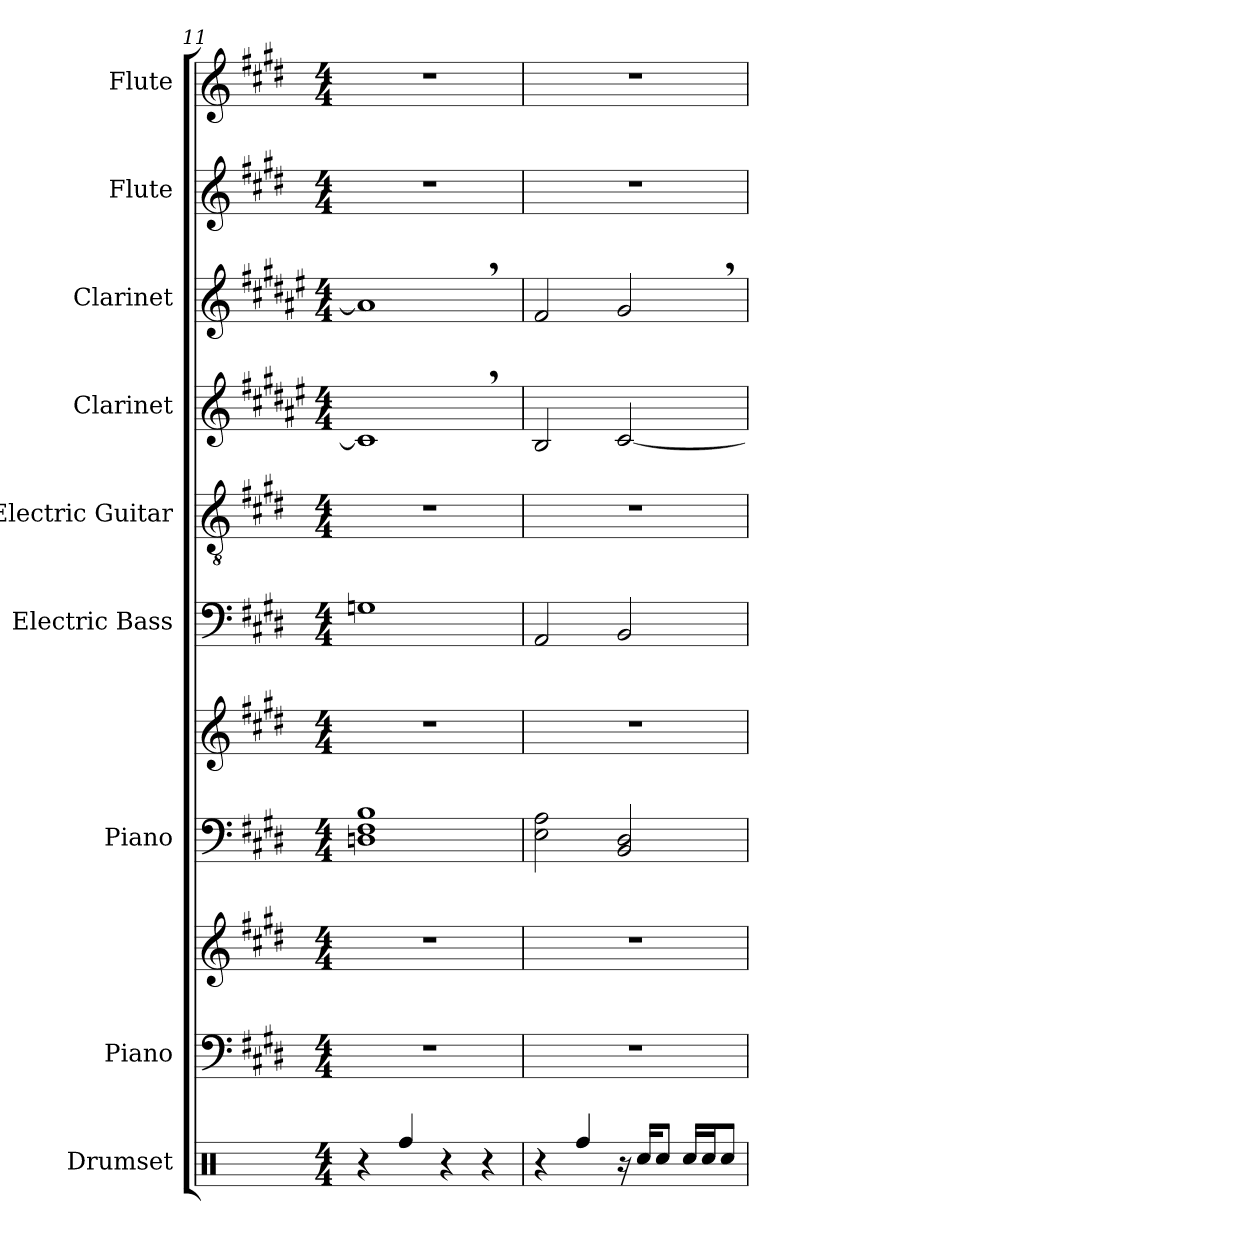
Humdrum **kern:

**kern	**kern	**kern	**kern	**kern	**kern	**kern	**kern	**kern	**kern	**kern
*part9	*part8	*part8	*part7	*part7	*part6	*part5	*part4	*part3	*part2	*part1
*staff11	*staff10	*staff9	*staff8	*staff7	*staff6	*staff5	*staff4	*staff3	*staff2	*staff1
*I"Drumset	*I"Piano	*	*I"Piano	*	*I"Electric Bass	*I"Electric Guitar	*I"Clarinet	*I"Clarinet	*I"Flute	*I"Flute
*I'D. Set	*I'Pno.	*	*I'Pno.	*	*I'El. B.	*I'El. Guit.	*I'Cl.	*I'Cl.	*I'Fl.	*I'Fl.
!!LO:PB:g=z
*clefX	*clefF4	*clefG2	*clefF4	*clefG2	*clefF4	*clefGv2	*clefG2	*clefG2	*clefG2	*clefG2
*	*	*	*	*	*ITrd7c12	*	*ITrd1c2	*ITrd1c2	*	*
*k[]	*k[f#c#g#d#]	*k[f#c#g#d#]	*k[f#c#g#d#]	*k[f#c#g#d#]	*k[f#c#g#d#]	*k[f#c#g#d#]	*k[f#c#g#d#]	*k[f#c#g#d#]	*k[f#c#g#d#]	*k[f#c#g#d#]
*M4/4	*M4/4	*M4/4	*M4/4	*M4/4	*M4/4	*M4/4	*M4/4	*M4/4	*M4/4	*M4/4
=11	=11	=11	=11	=11	=11	=11	=11	=11	=11	=11
4r	1r	1r	1Dn 1F# 1B	1r	1GGn	1r	1B,]	1g,]	1r	1r
4Rff/	.	.	.	.	.	.	.	.	.	.
4r	.	.	.	.	.	.	.	.	.	.
4r	.	.	.	.	.	.	.	.	.	.
=12	=12	=12	=12	=12	=12	=12	=12	=12	=12	=12
*	*	*	*	*	*	*	*	*	*	*^
4r	1r	1r	2E\ 2A\	1r	2AAA/	1r	2A/	2e/	1r	1r	2ryy
4Rff/	.	.	.	.	.	.	.	.	.	.	.
16r	.	.	2BB/ 2D#/	.	2BBB/	.	[2B/	2f#,/	.	.	16ryy
*	*	*	*	*	*	*	*	*	*	*MM78	*
16Rcc/KL	.	.	.	.	.	.	.	.	.	.	4..ryy
8Rcc/J	.	.	.	.	.	.	.	.	.	.	.
16Rcc/LL	.	.	.	.	.	.	.	.	.	.	.
16Rcc/J	.	.	.	.	.	.	.	.	.	.	.
8Rcc/J	.	.	.	.	.	.	.	.	.	.	.
*	*	*	*	*	*	*	*	*	*	*v	*v
=	=	=	=	=	=	=	=	=	=	=
*-	*-	*-	*-	*-	*-	*-	*-	*-	*-	*-
